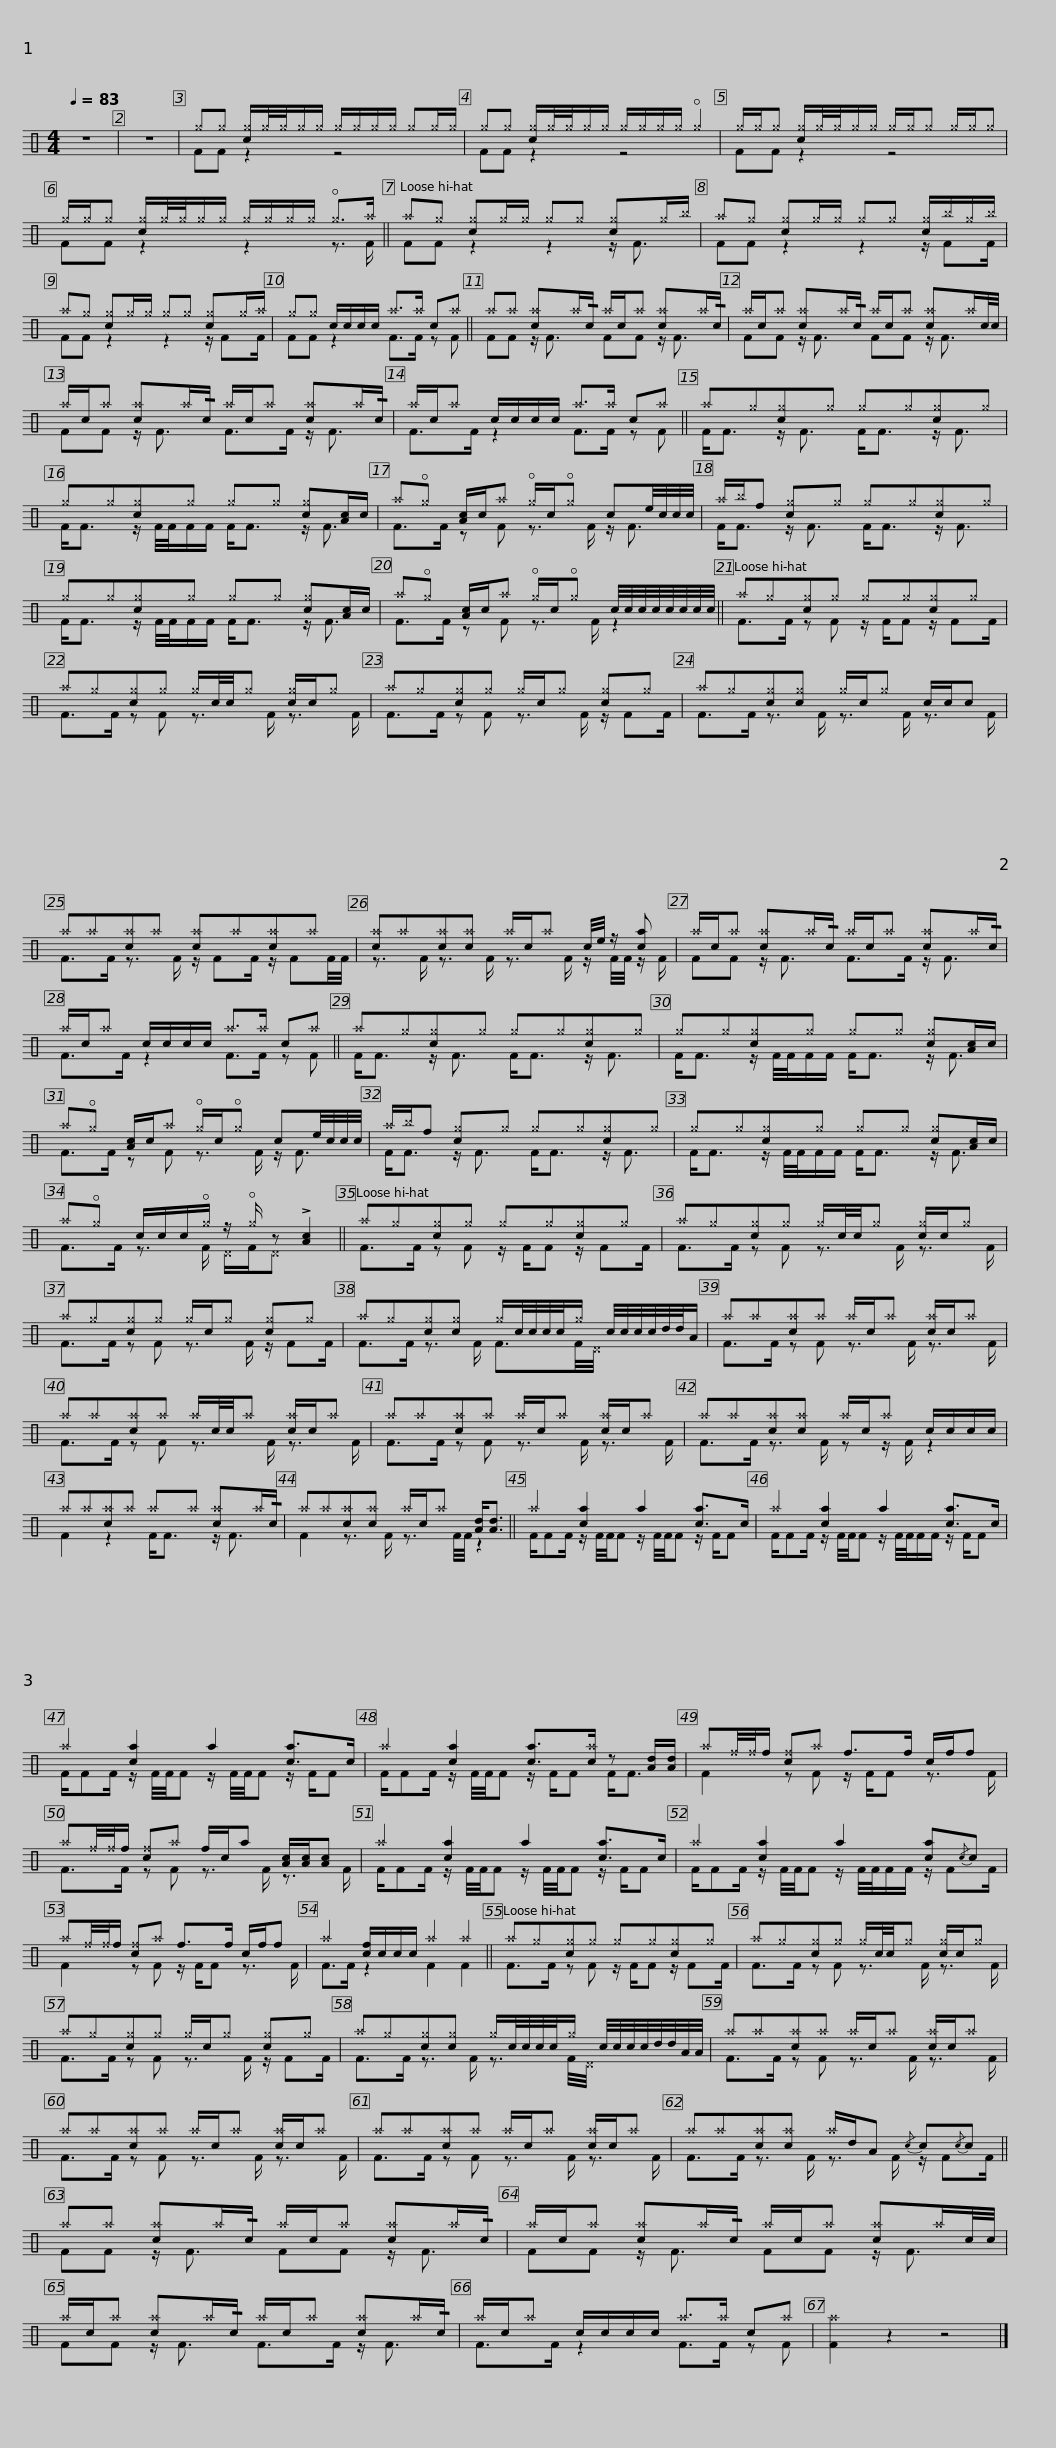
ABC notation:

X:1
%%score ( 1 2 )
L:1/8
Q:1/4=83
M:4/4
I:linebreak $
K:C
V:1 perc
K:none
V:2 perc
K:none
V:1
 z8 | z8 | ^g^g [c^g]/^g/4^g/4^g/^g/ ^g/^g/^g/^g/ ^g^g/^g/ | ^g^g [c^g]/^g/4^g/4^g/^g/ ^g/^g/^g/^g/ !open!^g2 | ^g/^g/^g [c^g]/^g/4^g/4^g/^g/ ^g/^g/^g ^g/^g/^g |$ %5
 ^g/^g/^g [c^g]/^g/4^g/4^g/^g/ ^g/^g/^g/^g/ !open!^g>^a || ^a^g [c^g]^g/^g/ ^g^g [c^g]^g/^b/ | ^a^g [c^g]^g/^g/ ^g^g [c^g]/^b/^g/^b/ |$ ^a^g [c^g]^g/^g/ ^g^g [c^g]^g/^a/ | ^g^g c/c/c/c/ ^a>^a c^a || %10
 ^a^a [c^a]^a/!/!c/ ^a/c/^a [c^a]^a/!/!c/ |$ ^a/c/^a [c^a]^a/!/!c/ ^a/c/^a [c^a]^a/c/4c/4 | ^a/c/^a [c^a]^a/!/!c/ ^a/c/^a [c^a]^a/!/!c/ | ^a/c/^a c/c/c/c/ ^a>^a c^a ||$ ^a^g[c^g]^g ^g^g[c^g]^g | %15
 ^g^g[c^g]^g ^g^g [c^g][Ac]/c/ | ^a!open!^g [Ac]/c/^a !open!^g/c/!open!^g ce/4c/4c/4c/4 |$ ^a/^b/f [c^g]^g ^g^g[c^g]^g | ^g^g[c^g]^g ^g^g [c^g][Ac]/c/ | ^a!open!^g [Ac]/c/^a !open!^g/c/!open!^g c/4c/4c/4c/4c/4c/4c/4c/4 ||$ %20
 ^a^g[c^g]^g ^g^g[c^g]^g | ^a^g[c^g]^g ^g/c/4c/4^g [c^g]/c/^g | ^a^g[c^g]^g ^g/c/^g [c^g]^g |$ ^a^g[c^g][c^g] ^g/c/^g c/c/c | ^a^a[c^a]^a [c^a]^a[c^a]^a | %25
 [c^a]^a[c^a][c^a] ^a/c/^a c/4e/4 z/ [ca] |$ ^a/c/^a [c^a]^a/!/!c/ ^a/c/^a [c^a]^a/!/!c/ | ^a/c/^a c/c/c/c/ ^a>^a c^a || ^a^g[c^g]^g ^g^g[c^g]^g |$ ^g^g[c^g]^g ^g^g [c^g][Ac]/c/ | %30
 ^a!open!^g [Ac]/c/^a !open!^g/c/!open!^g ce/4c/4c/4c/4 | ^a/^b/f [c^g]^g ^g^g[c^g]^g |$ ^g^g[c^g]^g ^g^g [c^g][Ac]/c/ | ^a!open!^g c/c/c/!open!^g/ z/ !open!^g/ z !>![Ac]2 || ^a^g[c^g]^g ^g^g[c^g]^g |$ %35
 ^a^g[c^g]^g ^g/c/4c/4^g [c^g]/c/^g | ^a^g[c^g]^g ^g/c/^g [c^g]^g | ^a^g[c^g][c^g] ^g/c/4c/4c/4c/4^g/ c/4c/4c/4c/4d/4d/4A/ |$ ^a^a[c^a]^a ^a/c/^a [c^a]/c/^a | ^a^a[c^a]^a ^a/c/4c/4^a [c^a]/c/^a | %40
 ^a^a[c^a]^a ^a/c/^a [c^a]/c/^a |$ ^a^a[c^a][c^a] ^a/c/^a c/c/c/c/ | ^a^a[c^a]^a ^a^a [c^a]^a/!/!c/ | ^a^a[c^a][c^a] ^a/c/^a [Ad]<[Ad] ||$ ^a2 [ca]2 a2 [ca]>c | %45
 ^a2 [ca]2 a2 [ca]>c | ^a2 [ca]2 a2 [ca]>c |$ ^a2 [ca]2 [ca]>[c^a] z [Ad]/[Ad]/ | ^a^f/4^f/4f/ [c^f]^a f>f c/f/f | ^a^f/4^f/4f/ [c^f]^a f/c/a [Ac]/[Ac]/[Ac] |$ %50
 ^a2 [ca]2 a2 [ca]>c | ^a2 [ca]2 a2 [ca]{/c}c | ^a^f/4^f/4f/ [c^f]^a f>f c/f/f |$ ^a2 [cf]/c/c/c/ ^a2 ^a2 || ^a^g[c^g]^g ^g^g[c^g]^g | %55
 ^a^g[c^g]^g ^g/c/4c/4^g [c^g]/c/^g |$ ^a^g[c^g]^g ^g/c/^g [c^g]^g | ^a^g[c^g][c^g] ^g/c/4c/4c/4c/4^g/ c/4c/4c/4c/4d/4d/4A/4A/4 | ^a^a[c^a]^a ^a/c/^a [c^a]/c/^a |$ ^a^a[c^a]^a ^a/c/^a [c^a]/c/^a | %60
 ^a^a[c^a]^a ^a/c/^a [c^a]/c/^a | ^a^a[c^a][c^a] ^a/d/A{/c} c{/c}c ||$ ^a^a [c^a]^a/!/!c/ ^a/c/^a [c^a]^a/!/!c/ | ^a/c/^a [c^a]^a/!/!c/ ^a/c/^a [c^a]^a/c/4c/4 |$ ^a/c/^a [c^a]^a/!/!c/ ^a/c/^a [c^a]^a/!/!c/ | %65
 ^a/c/^a c/c/c/c/ ^a>^a c^a | [F^a]2 z2 z4 |] %67
V:2
 x8 | x8 | FF z2 z4 | FF z2 z4 | FF z2 z4 |$ %5
 FF z2 z2 z3/2 F/ || FF z2 z2 z/ F3/2 | FF z2 z2 z/ FF/ |$ FF z2 z2 z/ FF/ | FF z2 F>F z F || %10
 FF z/ F3/2 FF z/ F3/2 |$ FF z/ F3/2 FF z/ F3/2 | FF z/ F3/2 F>F z/ F3/2 | F>F z2 F>F z F ||$ F<F z/ F3/2 F<F z/ F3/2 | %15
 F<F z/ F/4F/4F/F/ F<F z/ F3/2 | F>F z F z3/2 F/ z/ F3/2 |$ F<F z/ F3/2 F<F z/ F3/2 | F<F z/ F/4F/4F/F/ F<F z/ F3/2 | F>F z F z3/2 F/ z2 ||$ %20
 F>F z F z/ F/F z/ FF/ | F>F z F z3/2 F/ z3/2 F/ | F>F z F z3/2 F/ z/ FF/ |$ F>F z3/2 F/ z3/2 F/ z3/2 F/ | F>F z3/2 F/ z/ FF/ z/ FF/4F/4 | %25
 z3/2 F/ z3/2 F/ z3/2 F/ z/ F/4F/4 z/ F/ |$ FF z/ F3/2 F>F z/ F3/2 | F>F z2 F>F z F || F<F z/ F3/2 F<F z/ F3/2 |$ F<F z/ F/4F/4F/F/ F<F z/ F3/2 | %30
 F>F z F z3/2 F/ z/ F3/2 | F<F z/ F3/2 F<F z/ F3/2 |$ F<F z/ F/4F/4F/F/ F<F z/ F3/2 | F>F z3/2 F/ ^D/F/^D x2 || F>F z F z/ F/F z/ FF/ |$ %35
 F>F z F z3/2 F/ z3/2 F/ | F>F z F z3/2 F/ z/ FF/ | F>F z3/2 F/ F3/2F/4^D/4 x2 |$ F>F z F z3/2 F/ z3/2 F/ | F>F z F z3/2 F/ z3/2 F/ | %40
 F>F z F z3/2 F/ z3/2 F/ |$ F>F z3/2 F/ z z/ F/ z2 | F2 z2 F<F z/ F3/2 | F2 z3/2 F/ z3/2 F/4F/4 z2 ||$ F/FF/ z/ F/4F/4F z/ F/4F/4F z/ F/F | %45
 F/FF/ z/ F/4F/4F z/ F/4F/4F/F/ z/ F/F | F/FF/ z/ F/4F/4F z/ F/4F/4F z/ F/F |$ F/FF/ z/ F/4F/4F z/ F/F F<F | F2 z F z/ F/F z3/2 F/ | F>F z F z3/2 F/ z3/2 F/ |$ %50
 F/FF/ z/ F/4F/4F z/ F/4F/4F z/ F/F | F/FF/ z/ F/4F/4F z/ F/4F/4F/F/ z/ FF/ | F2 z F z/ F/F z3/2 F/ |$ F>F z2 F2 F2 || F>F z F z/ F/F z/ FF/ | %55
 F>F z F z3/2 F/ z3/2 F/ |$ F>F z F z3/2 F/ z/ FF/ | F>F z3/2 F/ z3/2 F/4^D/4 x2 | F>F z F z3/2 F/ z3/2 F/ |$ F>F z F z3/2 F/ z3/2 F/ | %60
 F>F z F z3/2 F/ z3/2 F/ | F>F z3/2 F/ z3/2 F/ z/ FF/ ||$ FF z/ F3/2 FF z/ F3/2 | FF z/ F3/2 FF z/ F3/2 |$ FF z/ F3/2 F>F z/ F3/2 | %65
 F>F z2 F>F z F | x8 |] %67
